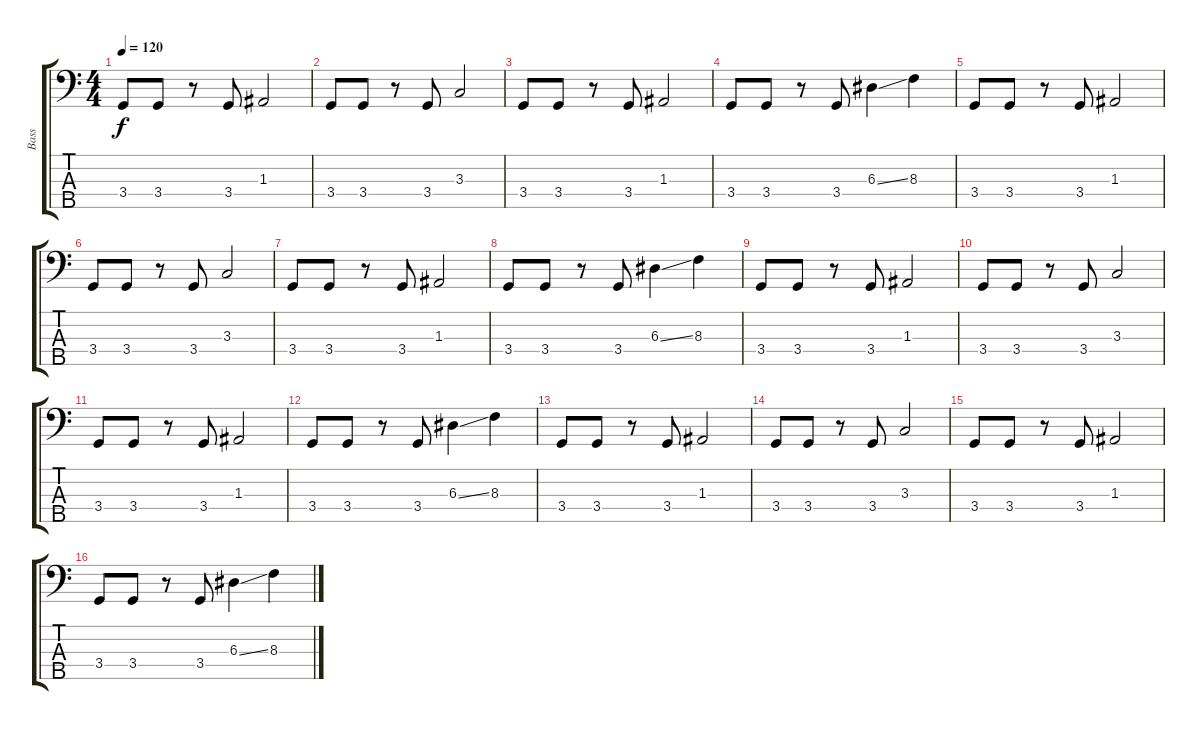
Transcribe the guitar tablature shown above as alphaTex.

\track ("Bass" "Bass") {instrument electricbassfinger}
\staff {score tabs}
\tuning (G2 D2 A1 E1 B0) {hide}
\ts (4 4)
\tempo 120
\clef f4
\ks c
3.4.8{dy f} 3.4.8 r.8 3.4.8 1.3.2 |
3.4.8 3.4.8 r.8 3.4.8 3.3.2 |
3.4.8 3.4.8 r.8 3.4.8 1.3.2 |
3.4.8 3.4.8 r.8 3.4.8 6.3{ss}.4 8.3.4 |
3.4.8 3.4.8 r.8 3.4.8 1.3.2 |
3.4.8 3.4.8 r.8 3.4.8 3.3.2 |
3.4.8 3.4.8 r.8 3.4.8 1.3.2 |
3.4.8 3.4.8 r.8 3.4.8 6.3{ss}.4 8.3.4 |
3.4.8 3.4.8 r.8 3.4.8 1.3.2 |
3.4.8 3.4.8 r.8 3.4.8 3.3.2 |
3.4.8 3.4.8 r.8 3.4.8 1.3.2 |
3.4.8 3.4.8 r.8 3.4.8 6.3{ss}.4 8.3.4 |
3.4.8 3.4.8 r.8 3.4.8 1.3.2 |
3.4.8 3.4.8 r.8 3.4.8 3.3.2 |
3.4.8 3.4.8 r.8 3.4.8 1.3.2 |
3.4.8 3.4.8 r.8 3.4.8 6.3{ss}.4 8.3.4
